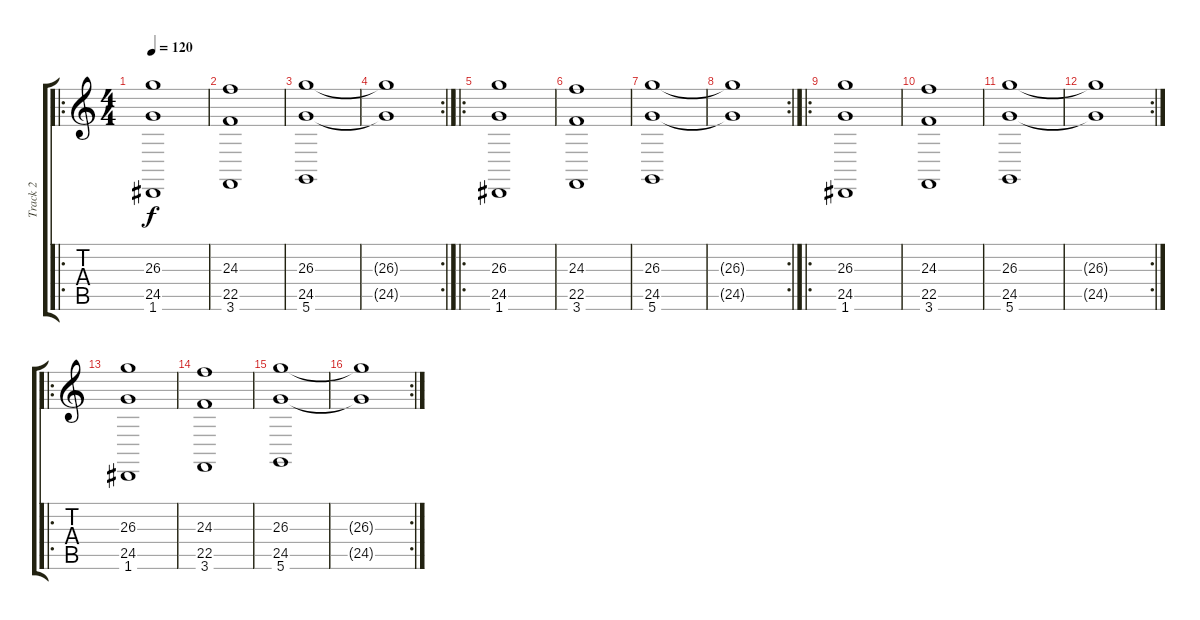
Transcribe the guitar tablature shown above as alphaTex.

\track ("Track 2" "Track 2") {instrument choiraahs}
\staff {score tabs}
\tuning (D4 A3 F3 C3 G2 D2) {hide}
\ro
\ts (4 4)
\tempo 120
\clef g2
\ks c
(26.3 24.5 1.6).1{dy f} |
(24.3 22.5 3.6).1 |
(26.3 24.5 5.6).1 |
\rc 2
(26.3{t} 24.5{t}).1 |
\ro
(26.3 24.5 1.6).1 |
(24.3 22.5 3.6).1 |
(26.3 24.5 5.6).1 |
\rc 2
(26.3{t} 24.5{t}).1 |
\ro
(26.3 24.5 1.6).1 |
(24.3 22.5 3.6).1 |
(26.3 24.5 5.6).1 |
\rc 2
(26.3{t} 24.5{t}).1 |
\ro
(26.3 24.5 1.6).1 |
(24.3 22.5 3.6).1 |
(26.3 24.5 5.6).1 |
\rc 2
(26.3{t} 24.5{t}).1
